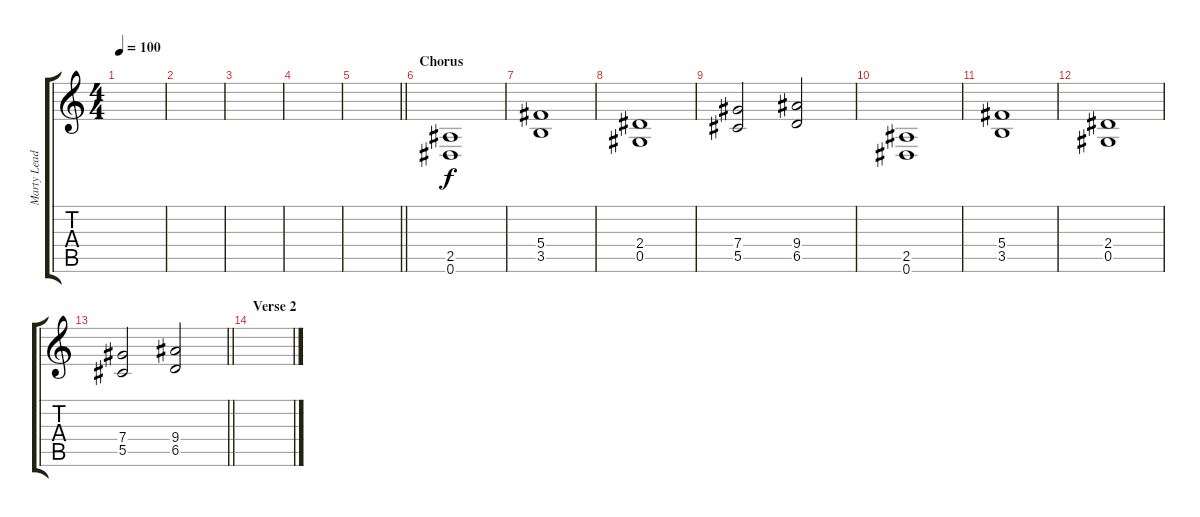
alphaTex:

\track ("Marty Lead/Extra Guitar" "Marty Lead") {instrument distortionguitar}
\staff {score tabs}
\tuning (Eb4 Bb3 Gb3 Db3 Ab2 Eb2) {hide}
\ts (4 4)
\tempo 100
\clef g2
\ks c
|
|
|
|
\barLineRight lightlight
|
\section ("" "Chorus")
(2.5 0.6).1 |
(5.4 3.5).1 |
(2.4 0.5).1 |
(7.4 5.5).2 (9.4 6.5).2 |
(2.5 0.6).1 |
(5.4 3.5).1 |
(2.4 0.5).1 |
\barLineRight lightlight
(7.4 5.5).2 (9.4 6.5).2 |
\section ("" "Verse 2")
